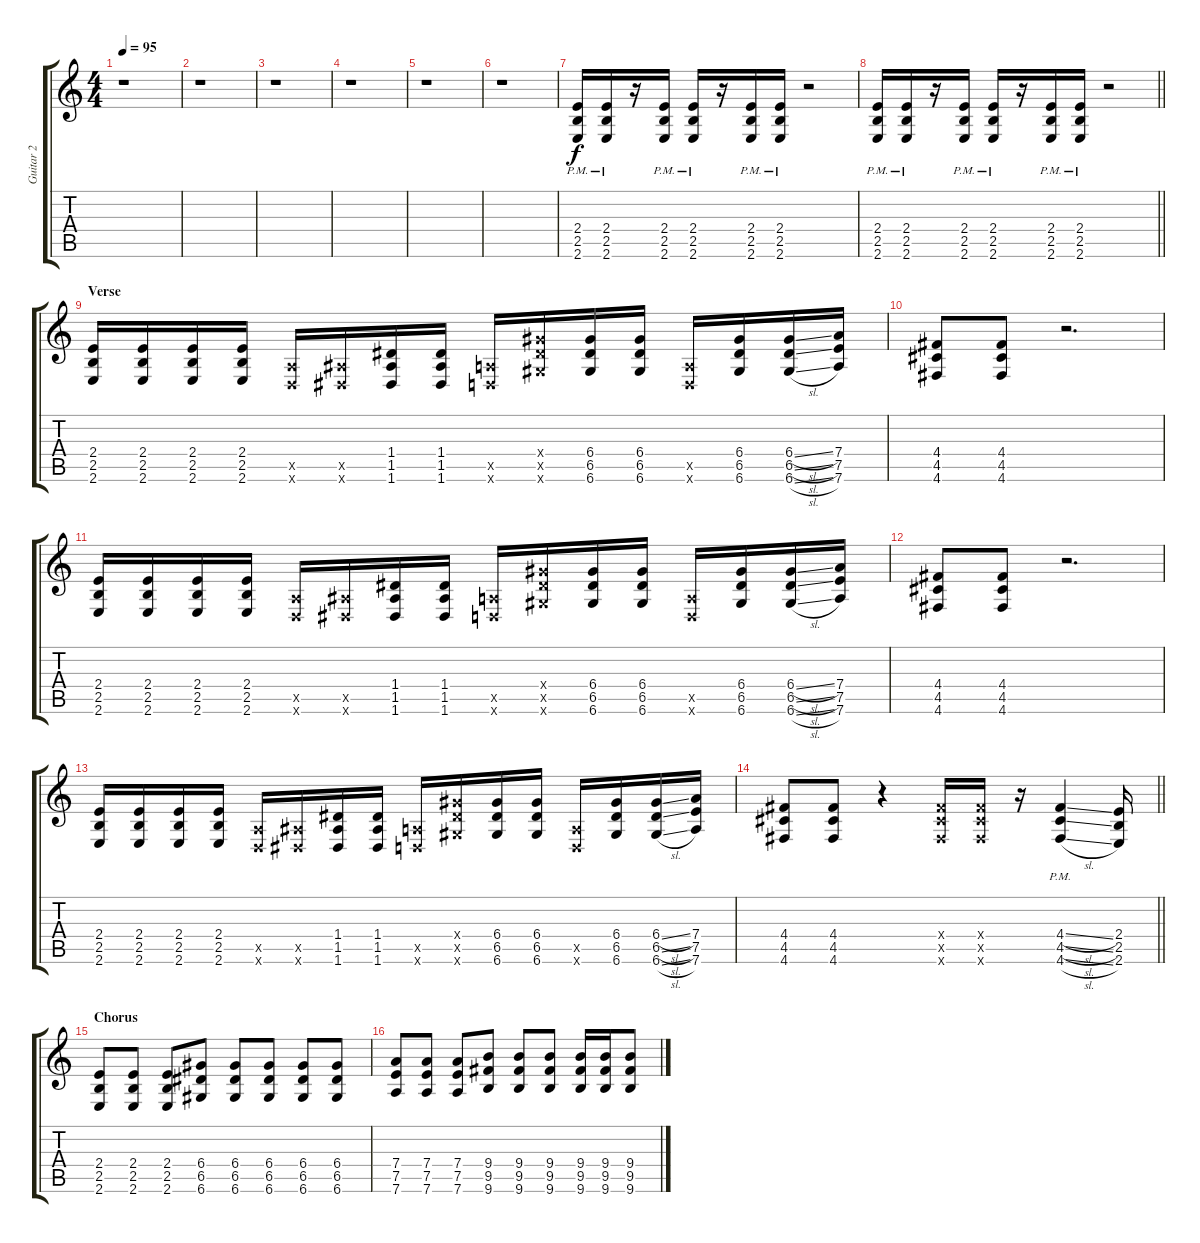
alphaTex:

\track ("Guitar 2" "Guitar 2") {instrument distortionguitar}
\staff {score tabs}
\tuning (E4 B3 G3 D3 A2 D2) {hide}
\ts (4 4)
\tempo 95
\clef g2
\ks c
r.1{dy f instrument distortionguitar} |
r.1 |
r.1 |
r.1 |
r.1 |
r.1 |
(2.4{pm} 2.5{pm} 2.6{pm}).16{balance 8} (2.4{pm} 2.5{pm} 2.6{pm}).16 r.16 (2.4{pm} 2.5{pm} 2.6{pm}).16 (2.4{pm} 2.5{pm} 2.6{pm}).16 r.16 (2.4{pm} 2.5{pm} 2.6{pm}).16 (2.4{pm} 2.5{pm} 2.6{pm}).16 r.2 |
\barLineRight lightlight
(2.4{pm} 2.5{pm} 2.6{pm}).16{balance 8} (2.4{pm} 2.5{pm} 2.6{pm}).16 r.16 (2.4{pm} 2.5{pm} 2.6{pm}).16 (2.4{pm} 2.5{pm} 2.6{pm}).16 r.16 (2.4{pm} 2.5{pm} 2.6{pm}).16 (2.4{pm} 2.5{pm} 2.6{pm}).16 r.2 |
\section ("" "Verse")
(2.4 2.5 2.6).16{balance 0 instrument distortionguitar} (2.4 2.5 2.6).16 (2.4 2.5 2.6).16 (2.4 2.5 2.6).16 (0.5{x} 0.6{x}).16 (1.5{x} 1.6{x}).16 (1.4 1.5 1.6).16 (1.4 1.5 1.6).16 (0.5{x} 0.6{x}).16 (6.4{x} 6.5{x} 6.6{x}).16 (6.4 6.5 6.6).16 (6.4 6.5 6.6).16 (0.5{x} 0.6{x}).16 (6.4 6.5 6.6).16 (6.4{sl} 6.5{sl} 6.6{sl}).16 (7.4 7.5 7.6).16 |
(4.4 4.5 4.6).8 (4.4 4.5 4.6).8 r.2{d} |
(2.4 2.5 2.6).16{balance 0 instrument distortionguitar} (2.4 2.5 2.6).16 (2.4 2.5 2.6).16 (2.4 2.5 2.6).16 (0.5{x} 0.6{x}).16 (1.5{x} 1.6{x}).16 (1.4 1.5 1.6).16 (1.4 1.5 1.6).16 (0.5{x} 0.6{x}).16 (6.4{x} 6.5{x} 6.6{x}).16 (6.4 6.5 6.6).16 (6.4 6.5 6.6).16 (0.5{x} 0.6{x}).16 (6.4 6.5 6.6).16 (6.4{sl} 6.5{sl} 6.6{sl}).16 (7.4 7.5 7.6).16 |
(4.4 4.5 4.6).8 (4.4 4.5 4.6).8 r.2{d} |
(2.4 2.5 2.6).16{balance 0 instrument distortionguitar} (2.4 2.5 2.6).16 (2.4 2.5 2.6).16 (2.4 2.5 2.6).16 (0.5{x} 0.6{x}).16 (1.5{x} 1.6{x}).16 (1.4 1.5 1.6).16 (1.4 1.5 1.6).16 (0.5{x} 0.6{x}).16 (6.4{x} 6.5{x} 6.6{x}).16 (6.4 6.5 6.6).16 (6.4 6.5 6.6).16 (0.5{x} 0.6{x}).16 (6.4 6.5 6.6).16 (6.4{sl} 6.5{sl} 6.6{sl}).16 (7.4 7.5 7.6).16 |
\barLineRight lightlight
(4.4 4.5 4.6).8 (4.4 4.5 4.6).8 r.4 (4.4{x} 4.5{x} 4.6{x}).16 (4.4{x} 4.5{x} 4.6{x}).16 r.16 (4.4{sl pm} 4.5{sl} 4.6{sl}).4 (2.4 2.5 2.6).16 |
\section ("" "Chorus")
(2.4 2.5 2.6).8 (2.4 2.5 2.6).8 (2.4 2.5 2.6).8 (6.4 6.5 6.6).8 (6.4 6.5 6.6).8 (6.4 6.5 6.6).8 (6.4 6.5 6.6).8 (6.4 6.5 6.6).8 |
(7.4 7.5 7.6).8 (7.4 7.5 7.6).8 (7.4 7.5 7.6).8 (9.4 9.5 9.6).8 (9.4 9.5 9.6).8 (9.4 9.5 9.6).8 (9.4 9.5 9.6).16 (9.4 9.5 9.6).16 (9.4 9.5 9.6).8
